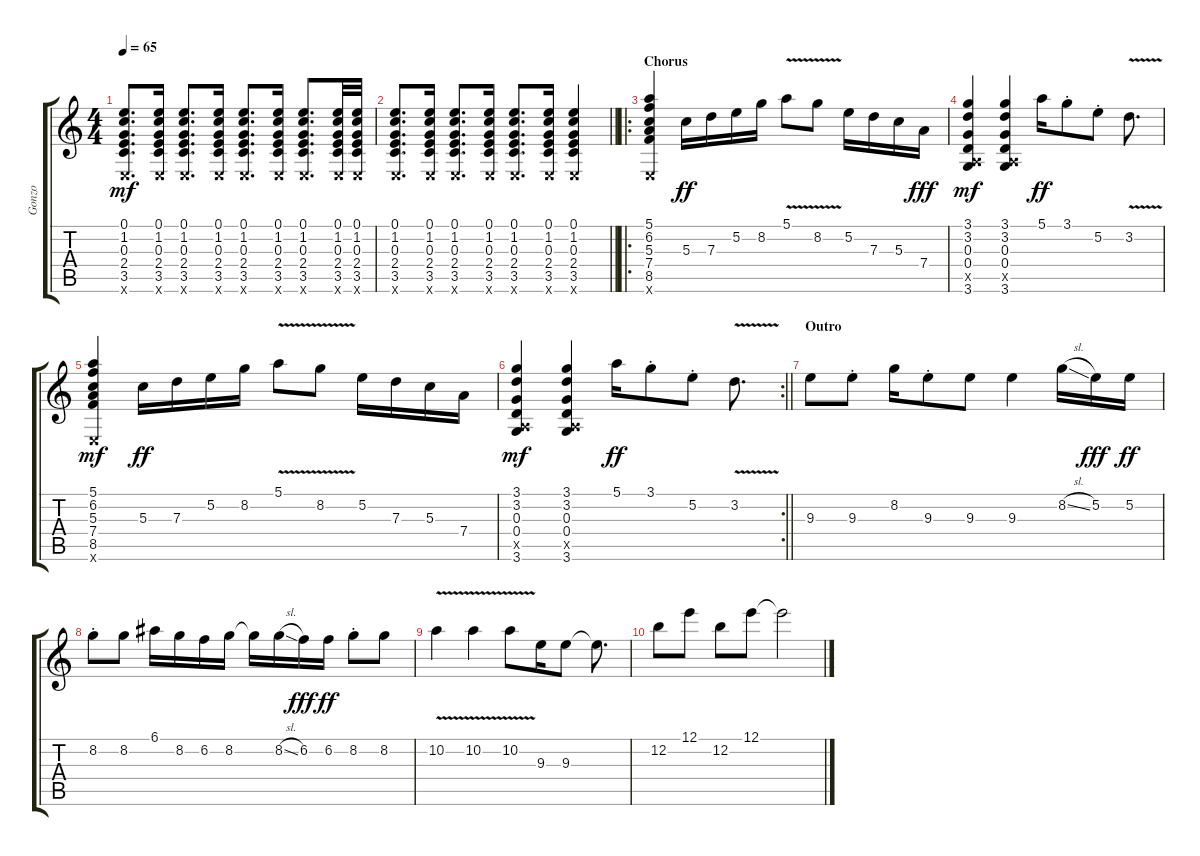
\track ("Gonzo" "Gonzo") {instrument acousticguitarsteel}
\staff {score tabs}
\tuning (E4 B3 G3 D3 A2 E2) {hide}
\ts (4 4)
\tempo 65
\clef g2
\ks c
(0.1 1.2 0.3 2.4 3.5 0.6{x}).8{d dy mf} (0.1 1.2 0.3 2.4 3.5 0.6{x}).16 (0.1 1.2 0.3 2.4 3.5 0.6{x}).8{d} (0.1 1.2 0.3 2.4 3.5 0.6{x}).16 (0.1 1.2 0.3 2.4 3.5 0.6{x}).8{d} (0.1 1.2 0.3 2.4 3.5 0.6{x}).16 (0.1 1.2 0.3 2.4 3.5 0.6{x}).8{d} (0.1 1.2 0.3 2.4 3.5 0.6{x}).32 (0.1 1.2 0.3 2.4 3.5 0.6{x}).32 |
\barLineRight lightlight
(0.1 1.2 0.3 2.4 3.5 0.6{x}).8{d} (0.1 1.2 0.3 2.4 3.5 0.6{x}).16 (0.1 1.2 0.3 2.4 3.5 0.6{x}).8{d} (0.1 1.2 0.3 2.4 3.5 0.6{x}).16 (0.1 1.2 0.3 2.4 3.5 0.6{x}).8{d} (0.1 1.2 0.3 2.4 3.5 0.6{x}).16 (0.1 1.2 0.3 2.4 3.5 0.6{x}).4 |
\ro
\section ("" "Chorus")
(5.1 6.2 5.3 7.4 8.5 0.6{x}).4 5.3.16{dy ff} 7.3.16 5.2.16 8.2.16 5.1{v}.8 8.2{v}.8 5.2.16 7.3.16 5.3.16 7.4.16{dy fff} |
(3.1 3.2 0.3 0.4 0.5{x} 3.6).4{dy mf} (3.1 3.2 0.3 0.4 0.5{x} 3.6).4 5.1.16{dy ff} 3.1{st}.8 5.2{st}.8 3.2{v}.8{d} |
(5.1 6.2 5.3 7.4 8.5 0.6{x}).4{dy mf} 5.3.16{dy ff} 7.3.16 5.2.16 8.2.16 5.1{v}.8 8.2{v}.8 5.2.16 7.3.16 5.3.16 7.4.16 |
\rc 2
\barLineRight lightlight
(3.1 3.2 0.3 0.4 0.5{x} 3.6).4{dy mf} (3.1 3.2 0.3 0.4 0.5{x} 3.6).4 5.1.16{dy ff} 3.1{st}.8 5.2{st}.8 3.2{v}.8{d} |
\section ("" "Outro")
9.3.8 9.3{st}.8 8.2.16 9.3{st}.8 9.3.8 9.3.4 8.2{sl}.16 5.2.16{dy fff} 5.2.16{dy ff} |
8.2{st}.8 8.2.8 6.1.16 8.2.16 6.2.16 8.2.16 8.2{t}.16 8.2{sl}.16 6.2.16{dy fff} 6.2.16{dy ff} 8.2{st}.8 8.2.8 |
10.2{v}.4 10.2{v}.4 10.2{v}.8 9.3.16 9.3.8 9.3{t}.8{d} |
12.2.8 12.1.8 12.2.8 12.1.8 12.1{t}.2
